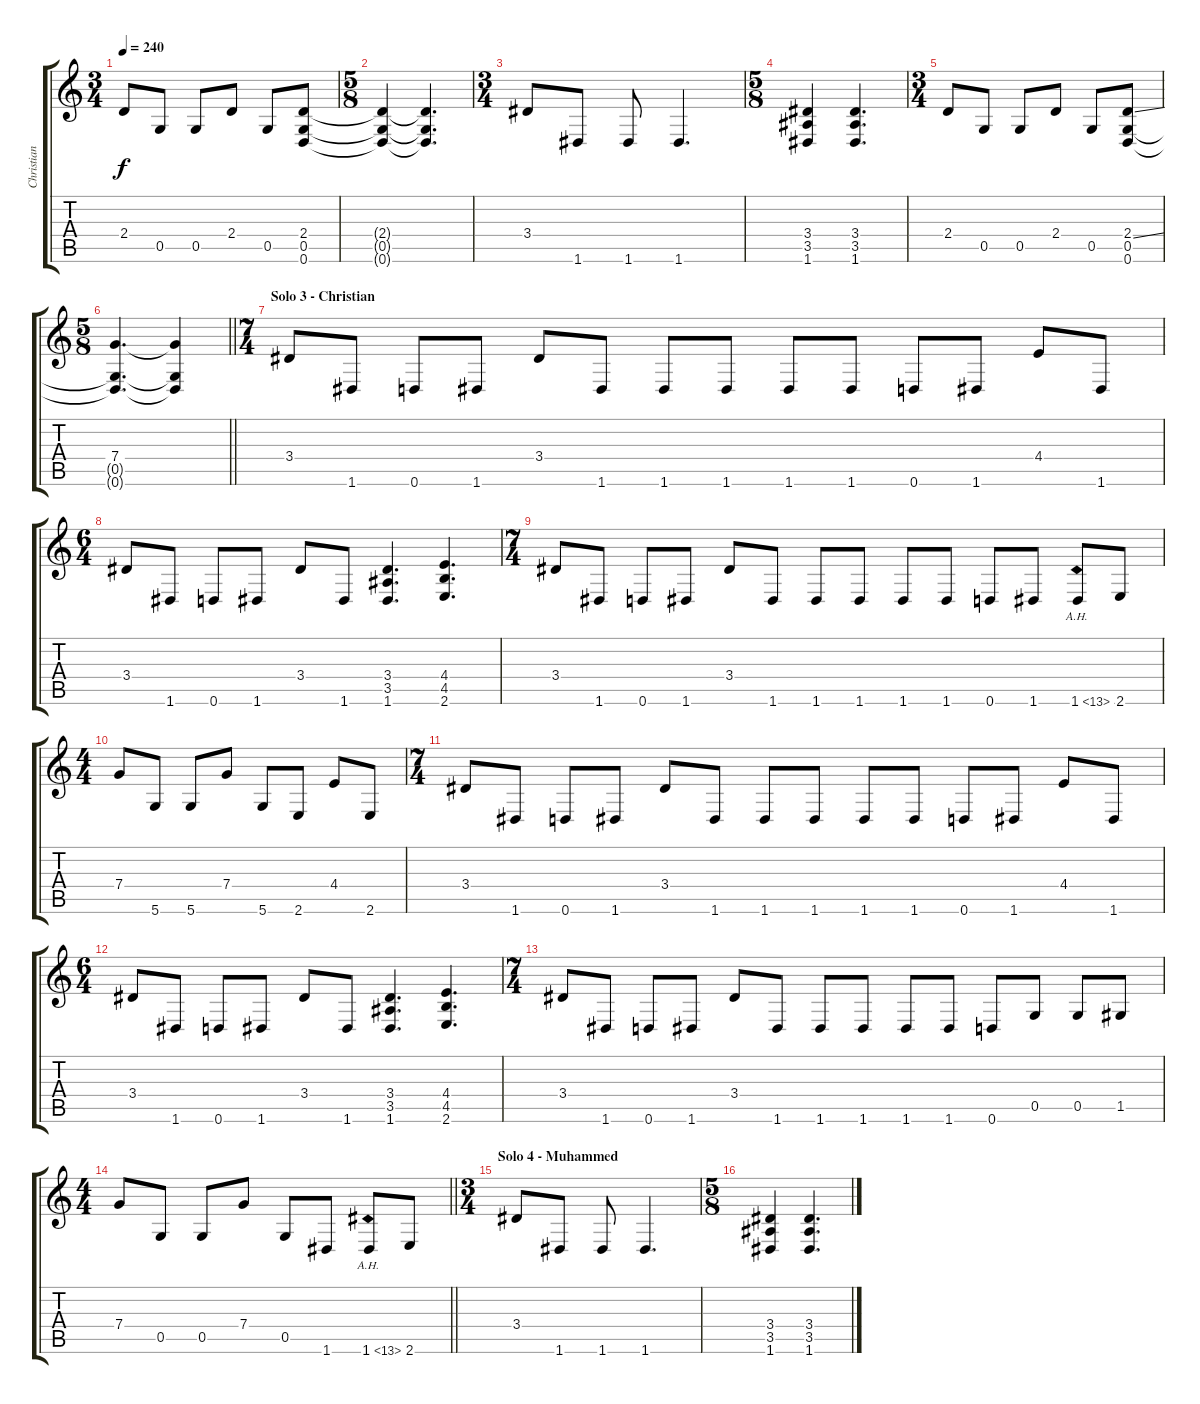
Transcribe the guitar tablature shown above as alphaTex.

\track ("Christian Muenzer" "Christian ") {instrument overdrivenguitar}
\staff {score tabs}
\tuning (D4 A3 F3 C3 G2 D2) {hide}
\ts (3 4)
\tempo 240
\clef g2
\ks c
2.4.8{dy f} 0.5.8 0.5.8 2.4.8 0.5.8 (2.4 0.5 0.6).8 |
\ts (5 8)
(2.4{t} 0.5{t} 0.6{t}).4 (2.4{t} 0.5{t} 0.6{t}).4{d} |
\ts (3 4)
3.4.8 1.6.8 1.6.8 1.6.4{d} |
\ts (5 8)
(3.4 3.5 1.6).4 (3.4 3.5 1.6).4{d} |
\ts (3 4)
2.4.8 0.5.8 0.5.8 2.4.8 0.5.8 (2.4{ss} 0.5 0.6).8 |
\ts (5 8)
\barLineRight lightlight
(7.4 0.5{t} 0.6{t}).4{d} (7.4{t} 0.5{t} 0.6{t}).4 |
\ts (7 4)
\section ("" "Solo 3 - Christian")
3.4.8 1.6.8 0.6.8 1.6.8 3.4.8 1.6.8 1.6.8 1.6.8 1.6.8 1.6.8 0.6.8 1.6.8 4.4.8 1.6.8 |
\ts (6 4)
3.4.8 1.6.8 0.6.8 1.6.8 3.4.8 1.6.8 (3.4 3.5 1.6).4{d} (4.4 4.5 2.6).4{d} |
\ts (7 4)
3.4.8 1.6.8 0.6.8 1.6.8 3.4.8 1.6.8 1.6.8 1.6.8 1.6.8 1.6.8 0.6.8 1.6.8 1.6{ah 12}.8 2.6.8 |
\ts (4 4)
7.4.8 5.6.8 5.6.8 7.4.8 5.6.8 2.6.8 4.4.8 2.6.8 |
\ts (7 4)
3.4.8 1.6.8 0.6.8 1.6.8 3.4.8 1.6.8 1.6.8 1.6.8 1.6.8 1.6.8 0.6.8 1.6.8 4.4.8 1.6.8 |
\ts (6 4)
3.4.8 1.6.8 0.6.8 1.6.8 3.4.8 1.6.8 (3.4 3.5 1.6).4{d} (4.4 4.5 2.6).4{d} |
\ts (7 4)
3.4.8 1.6.8 0.6.8 1.6.8 3.4.8 1.6.8 1.6.8 1.6.8 1.6.8 1.6.8 0.6.8 0.5.8 0.5.8 1.5.8 |
\ts (4 4)
\barLineRight lightlight
7.4.8 0.5.8 0.5.8 7.4.8 0.5.8 1.6.8 1.6{ah 12}.8 2.6.8 |
\ts (3 4)
\section ("" "Solo 4 - Muhammed")
3.4.8 1.6.8 1.6.8 1.6.4{d} |
\ts (5 8)
(3.4 3.5 1.6).4 (3.4 3.5 1.6).4{d}
